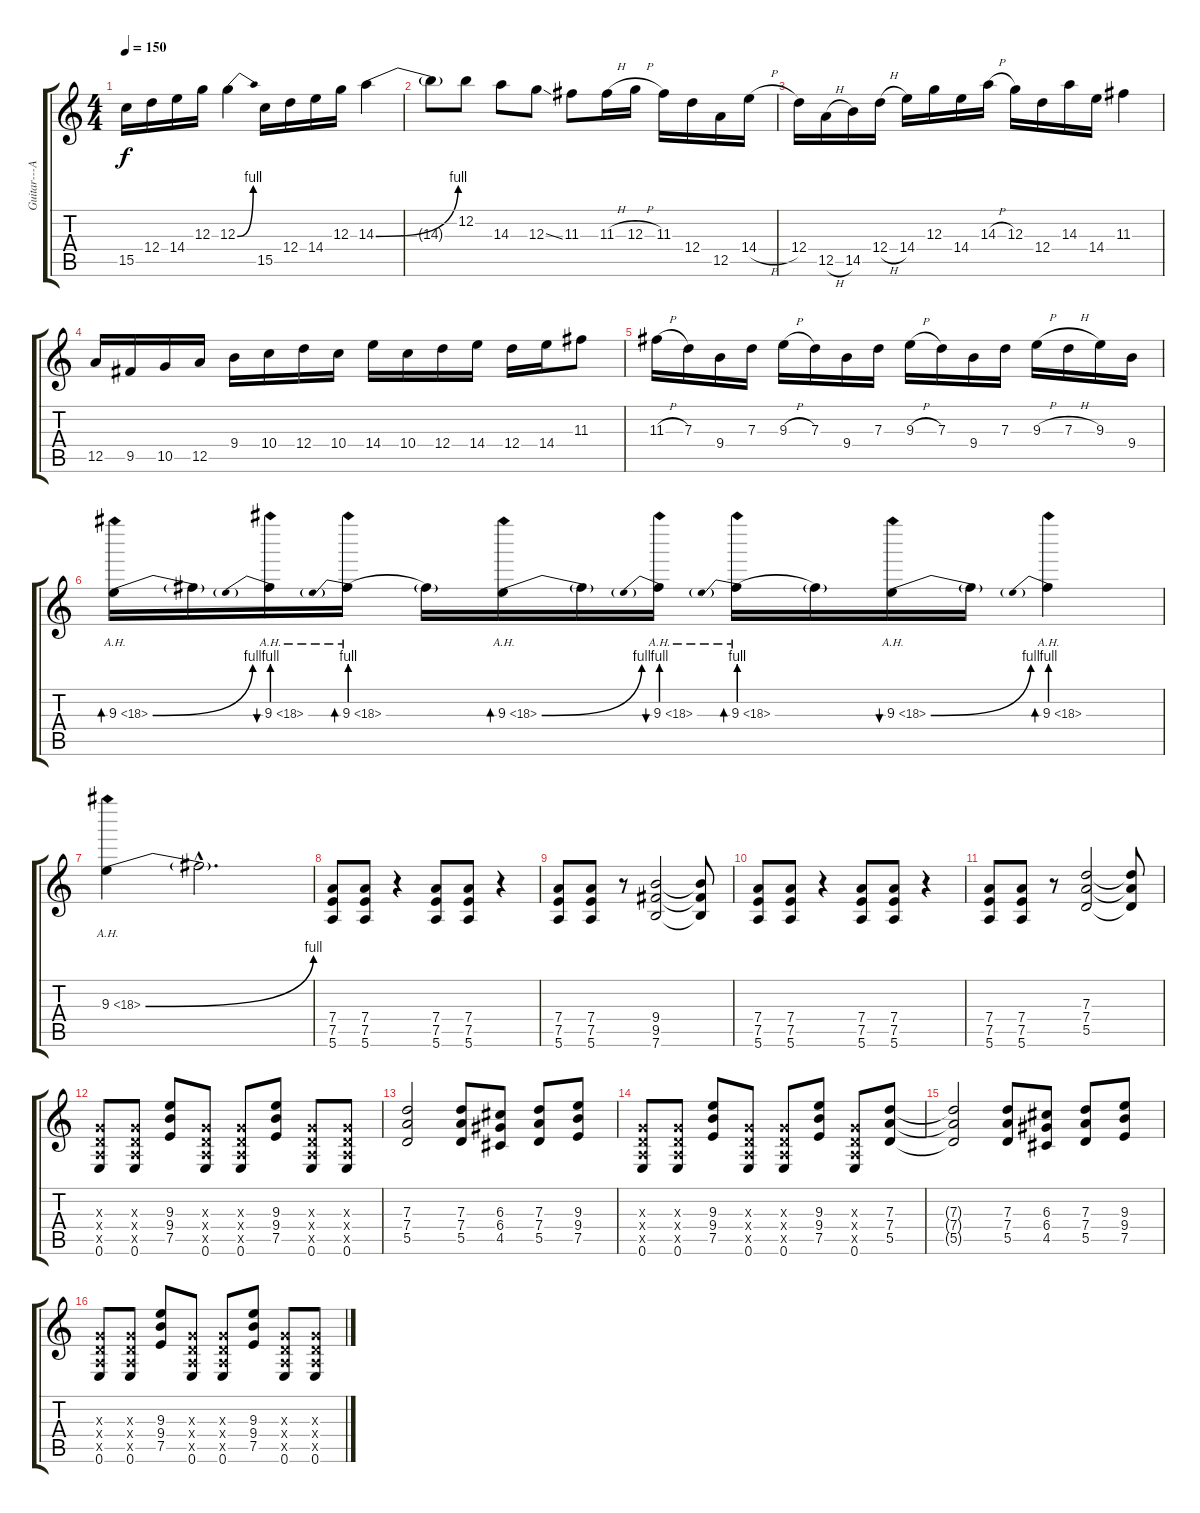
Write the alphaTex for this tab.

\track ("Guitar---Ar Paul" "Guitar---A") {instrument overdrivenguitar}
\staff {score tabs}
\tuning (E4 B3 G3 D3 A2 E2) {hide}
\ts (4 4)
\tempo 150
\clef g2
\ks c
15.5.16{dy f} 12.4.16 14.4.16 12.3.16 12.3{be (bend 0 0 60 4)}.4 15.5.16 12.4.16 14.4.16 12.3.16 14.3{be (bend 0 0 60 4)}.4 |
14.3{t}.8 12.2.8 14.3.8 12.3{ss}.8 11.3.8 11.3{h}.16 12.3{h}.16 11.3.16 12.4.16 12.5.16 14.4{h}.16 |
12.4.16 12.5{h}.16 14.5.16 12.4{h}.16 14.4.16 12.3.16 14.4.16 14.3{h}.16 12.3.16 12.4.16 14.3.16 14.4.16 11.3.4 |
12.5.16 9.5.16 10.5.16 12.5.16 9.4.16 10.4.16 12.4.16 10.4.16 14.4.16 10.4.16 12.4.16 14.4.16 12.4.16 14.4.16 11.3.8 |
11.3{h}.16 7.3.16 9.4.16 7.3.16 9.3{h}.16 7.3.16 9.4.16 7.3.16 9.3{h}.16 7.3.16 9.4.16 7.3.16 9.3{h}.16 7.3{h}.16 9.3.16 9.4.16 |
9.3{be (bend 0 0 60 4) ah 9}.16{bd 60} 9.3{t}.16 9.3{be (prebend 0 4 60 4) ah 9}.16{bu 60} 9.3{be (prebend 0 4 60 4) ah 9}.16{bd 60} 9.3{t}.16 9.3{be (bend 0 0 60 4) ah 9}.16{bd 60} 9.3{t}.16 9.3{be (prebend 0 4 60 4) ah 9}.16{bu 60} 9.3{be (prebend 0 4 60 4) ah 9}.16{bd 60} 9.3{t}.16 9.3{be (bend 0 0 60 4) ah 9}.16{bu 60} 9.3{t}.16 9.3{be (prebend 0 4 60 4) ah 9}.4{bd 60} |
9.3{be (bend 0 0 60 4) ah 9}.4 9.3{hac t}.2{d} |
(7.4 7.5 5.6).8 (7.4 7.5 5.6).8 r.4 (7.4 7.5 5.6).8 (7.4 7.5 5.6).8 r.4 |
(7.4 7.5 5.6).8 (7.4 7.5 5.6).8 r.8 (9.4 9.5 7.6).2 (9.4{t} 9.5{t} 7.6{t}).8 |
(7.4 7.5 5.6).8 (7.4 7.5 5.6).8 r.4 (7.4 7.5 5.6).8 (7.4 7.5 5.6).8 r.4 |
(7.4 7.5 5.6).8 (7.4 7.5 5.6).8 r.8 (7.3 7.4 5.5).2 (7.3{t} 7.4{t} 5.5{t}).8 |
(0.3{x} 0.4{x} 0.5{x} 0.6).8 (0.3{x} 0.4{x} 0.5{x} 0.6).8 (9.3 9.4 7.5).8 (0.3{x} 0.4{x} 0.5{x} 0.6).8 (0.3{x} 0.4{x} 0.5{x} 0.6).8 (9.3 9.4 7.5).8 (0.3{x} 0.4{x} 0.5{x} 0.6).8 (0.3{x} 0.4{x} 0.5{x} 0.6).8 |
(7.3 7.4 5.5).2 (7.3 7.4 5.5).8 (6.3 6.4 4.5).8 (7.3 7.4 5.5).8 (9.3 9.4 7.5).8 |
(0.3{x} 0.4{x} 0.5{x} 0.6).8 (0.3{x} 0.4{x} 0.5{x} 0.6).8 (9.3 9.4 7.5).8 (0.3{x} 0.4{x} 0.5{x} 0.6).8 (0.3{x} 0.4{x} 0.5{x} 0.6).8 (9.3 9.4 7.5).8 (0.3{x} 0.4{x} 0.5{x} 0.6).8 (7.3 7.4 5.5).8 |
(7.3{t} 7.4{t} 5.5{t}).2 (7.3 7.4 5.5).8 (6.3 6.4 4.5).8 (7.3 7.4 5.5).8 (9.3 9.4 7.5).8 |
(0.3{x} 0.4{x} 0.5{x} 0.6).8 (0.3{x} 0.4{x} 0.5{x} 0.6).8 (9.3 9.4 7.5).8 (0.3{x} 0.4{x} 0.5{x} 0.6).8 (0.3{x} 0.4{x} 0.5{x} 0.6).8 (9.3 9.4 7.5).8 (0.3{x} 0.4{x} 0.5{x} 0.6).8 (0.3{x} 0.4{x} 0.5{x} 0.6).8
